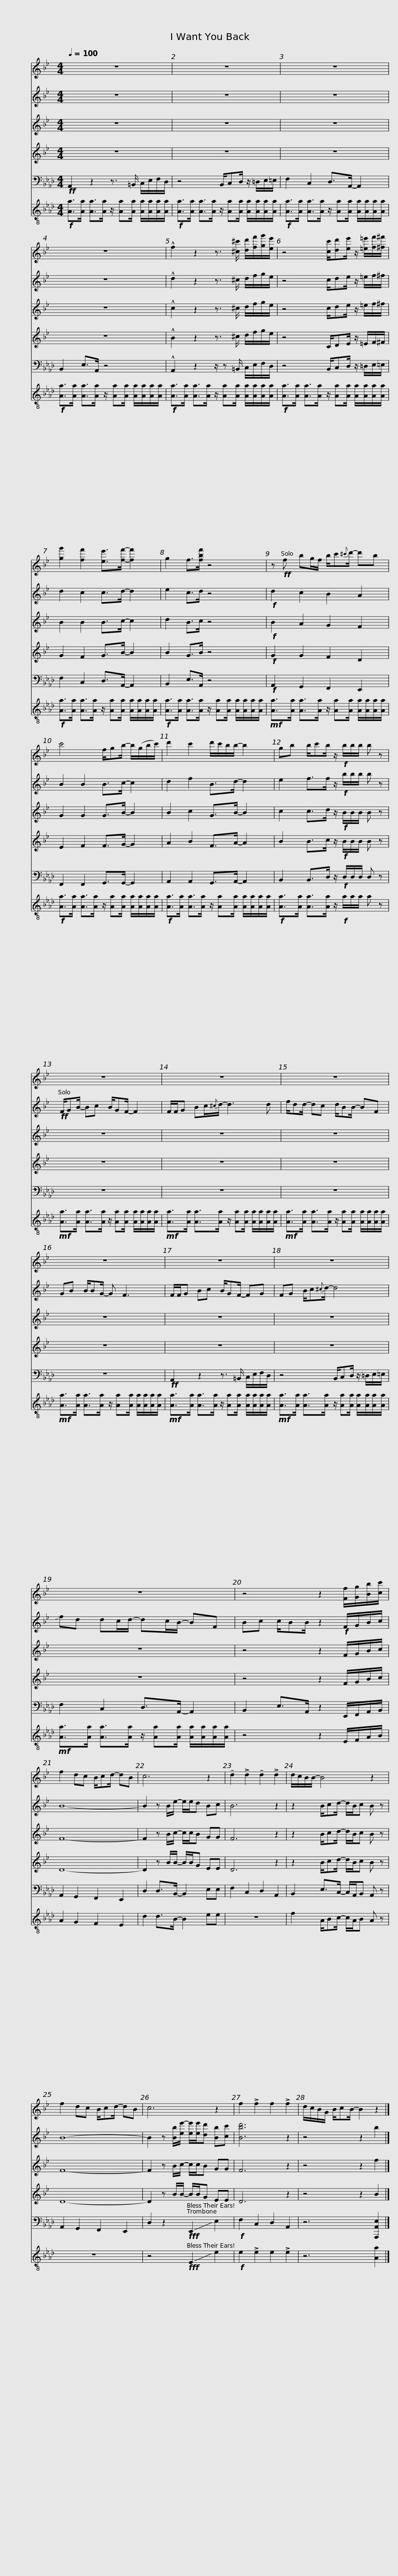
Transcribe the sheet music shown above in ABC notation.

X:1
%%score 1 2 3 4 5 6
L:1/8
Q:1/4=100
M:4/4
I:linebreak $
K:Ab
V:1 treble transpose=-2
V:2 treble transpose=-2
V:3 treble transpose=-2
V:4 treble transpose=-2
V:5 bass
V:6 treble-8
V:1
[K:Bb] z8 | z8 |$ z8 | z8 | !^!f2 z2 z3/2 [^c^c']/ [dd']/[ff']/[gg']/[ee']/ |$ %5
 z4 [cc']/[dd'][ee']/ z/ [=e=e']/[ff']/[^f^f']/ | [gg']2 [ff']2 [ee']>[ff']- [ff']2 |$ g2 f>[fbf'] z4 | z!ff! f bg/f/ b/c'{^c'}d'/- d'b |$ c'4 f/gb/- b/(g/b/c'/) | %10
 d'2 c'2 d'/c'/b/b/- b2 |$ gb b/c'b/ z/!f! b/b/b/ b z | z8 |$ z8 | z8 |$ %15
 z8 | z8 |$ z8 | z8 |$ z4 z2 [Ff]/[Gg]/[Bb]/[cc']/ | %20
 f2 dc B/cd/- dB | c6 z2 | !tenuto!d2 !>!d2 !tenuto!d2 !>!d2 |$ d/c/B/B/- B4 z2 | f2 dc B/cd/- dB | %25
 c6 z2 | f2 !>!f2 f2 !>!f2 |$ d/c/B/G/ B/cB/- B2 z2 |] %28
V:2
[K:Bb] z8 | z8 |$ z8 | z8 | !^!d2 z2 z3/2 ^c/ d/f/g/e/ |$ %5
 z4 c/de/ z/ =e/f/^f/ | d2 c2 c>d- d2 |$ e2 c>d z4 |!f! d2 c2 B2 A2 |$ B2 B2 B>c- c2 | %10
 d2 f2 B>d- d2 |$ e2 f>f z/!f! b/b/b/ b z |!ff! F/GB/- Bc B/GF/- F2 |$ F/F/G Bc/{^c}d/- d3 d | f/dd/- dc d/BB/- BF |$ %15
 GB B/BG/- G F3 | F/F/G Bc B/GF/- FG |$ FG B/c{^c}d/- d4 | !slide!fd dc/d/- dc/B/- BF |$ Bc c/BB/ z2!f! F/G/B/c/ | %20
 B8- | B2 z B/e/- e/e/d Bc | B6 z2 |$ z2 B/cd/- d/B/c B z | B8- | %25
 B2 z [Bb]/[ee'-]/ [ee']/[ee']/[dd'] [Bb][cc'] | [Bbd']6 z2 |$ z4 z2 b2 |] %28
V:3
[K:Bb] z8 | z8 |$ z8 | z8 | !^!c2 z2 z3/2 ^c/ d/f/g/e/ |$ %5
 z4 c/de/ z/ =e/f/^f/ | B2 B2 B>c- c2 |$ d2 B>c z4 |!f! B2 A2 G2 F2 |$ G2 G2 G>B- B2 | %10
 B2 c2 G>B- B2 |$ c2 c>d z/!f! B/B/B/ B z | z8 |$ z8 | z8 |$ %15
 z8 | z8 |$ z8 | z8 |$ z4 z2 F/G/B/c/ | %20
 F8- | F2 z B/c/- c/c/B GG | F6 z2 |$ z2 B/cd/- d/B/c B z | F8- | %25
 F2 z B/c/- c/c/B GG | F6 z2 |$ z4 z2 f2 |] %28
V:4
[K:Bb] z8 | z8 |$ z8 | z8 | !^!B2 z2 z3/2 ^c/ d/f/g/e/ |$ %5
 z4 C/DE/ z/ =E/F/^F/ | G2 F2 G>B- B2 |$ B2 G>B z4 |!f! G2 G2 F2 D2 |$ E2 F2 F>G- G2 | %10
 A2 B2 F>A- A2 |$ B2 B>c z/!f! B/B/B/ B z | z8 |$ z8 | z8 |$ %15
 z8 | z8 |$ z8 | z8 |$ z4 z2 F/G/B/c/ | %20
 D8- | D2 z B/B/- B/B/G EE | D6 z2 |$ z2 B/cd/- d/B/c B z | D8- | %25
 D2 z B/B/- B/B/G EE | D6 z2 |$ z4 z2 B2 |] %28
V:5
!ff! A,,2 z2 z3/2 =B,,/ C,/E,/F,/D,/ | z4 B,,/C,D,/ z/ =D,/E,/=E,/ |$ F,2 C,2 D,>A,,- A,,2 | B,,2 E,>A,, z4 | !^!A,,2 z2 z/ z =B,,/ C,/E,/F,/D,/ |$ %5
 z4 B,,/C,D,/ z/ =D,/E,/=E,/ | F,2 C,2 D,>A,,- A,,2 |$ B,,2 E,>A,, z4 |!f! A,,2 G,,2 F,,2 E,,2 |$ F,,2 F,,2 G,,>G,,- G,,2 | %10
 A,,2 A,,2 G,,>A,,- A,,2 |$ B,,2 B,,>D, z/!f! D,/D,/D,/ D, z | z8 |$ z8 | z8 |$ %15
 z8 |!ff! A,,2 z2 z3/2 =B,,/ C,/E,/F,/D,/ |$ z4 B,,/C,D,/ z/ =D,/E,/=E,/ | F,2 C,2 D,>A,,- A,,2 |$ B,,2 E,>A,, z2 E,,/F,,/A,,/B,,/ | %20
 A,,2 G,,2 F,,2 E,,2 | D,2 D,>B,,- B,,2 E,E, | F,2 C,2 D,2 A,,2 |$ B,,2 E,>C,- C,/A,,/B,, A,, z | A,,2 G,,2 F,,2 E,,2 | %25
 D,2 z2!fff! !-(!E,,2 !-)!E,2 |!f! F,2 C,2 D,2 A,,2 |$ z6 [A,,,A,,E,]2 |] %28
V:6
!f! [Aa]>[Aa] [Aa]>[Aa] z/ [Aa][Aa]/ [Aa]/[Aa]/[Aa]/[Aa]/ |!f! [Aa]>[Aa] [Aa]>[Aa] z/ [Aa][Aa]/ [Aa]/[Aa]/[Aa]/[Aa]/ |$!f! [Aa]>[Aa] [Aa]>[Aa] z/ [Aa][Aa]/ [Aa]/[Aa]/[Aa]/[Aa]/ |!f! [Aa]>[Aa] [Aa]>[Aa] z/ [Aa][Aa]/ [Aa]/[Aa]/[Aa]/[Aa]/ |!f! [Aa]>[Aa] [Aa]>[Aa] z/ [Aa][Aa]/ [Aa]/[Aa]/[Aa]/[Aa]/ |$ %5
!f! [Aa]>[Aa] [Aa]>[Aa] z/ [Aa][Aa]/ [Aa]/[Aa]/[Aa]/[Aa]/ |!f! [Aa]>[Aa] [Aa]>[Aa] z/ [Aa][Aa]/ [Aa]/[Aa]/[Aa]/[Aa]/ |$!f! [Aa]>[Aa] [Aa]>[Aa] z/ [Aa][Aa]/ [Aa]/[Aa]/[Aa]/[Aa]/ |!mf! [Aa]>[Aa] [Aa]>[Aa] z/ [Aa][Aa]/ [Aa]/[Aa]/[Aa]/[Aa]/ |$!f! [Aa]>[Aa] [Aa]>[Aa] z/ [Aa][Aa]/ [Aa]/[Aa]/[Aa]/[Aa]/ | %10
!f! [Aa]>[Aa] [Aa]>[Aa] z/ [Aa][Aa]/ [Aa]/[Aa]/[Aa]/[Aa]/ |$!f! [Aa]>[Aa] [Aa]>[Aa] z/!f! a/a/a/ a z |!mf! [Aa]>[Aa] [Aa]>[Aa] z/ [Aa][Aa]/ [Aa]/[Aa]/[Aa]/[Aa]/ |$!mf! [Aa]>[Aa] [Aa]>[Aa] z/ [Aa][Aa]/ [Aa]/[Aa]/[Aa]/[Aa]/ |!mf! [Aa]>[Aa] [Aa]>[Aa] z/ [Aa][Aa]/ [Aa]/[Aa]/[Aa]/[Aa]/ |$ %15
!mf! [Aa]>[Aa] [Aa]>[Aa] z/ [Aa][Aa]/ [Aa]/[Aa]/[Aa]/[Aa]/ |!mf! [Aa]>[Aa] [Aa]>[Aa] z/ [Aa][Aa]/ [Aa]/[Aa]/[Aa]/[Aa]/ |$!mf! [Aa]>[Aa] [Aa]>[Aa] z/ [Aa][Aa]/ [Aa]/[Aa]/[Aa]/[Aa]/ |!mf! [Aa]>[Aa] [Aa]>[Aa] z/ [Aa][Aa]/ [Aa]/[Aa]/[Aa]/[Aa]/ |$ z4 z2 E/F/A/B/ | %20
 A2 G2 F2 E2 | d2 d>B- B2 ee | z8 |$ f2 A/Bc/- c/A/B A z | z8 | %25
 z4!fff! !-(!E2 !-)!e2 |!f! e2 !>!e2 e2 !>!e2 |$ z6 [Aa]2 |] %28
